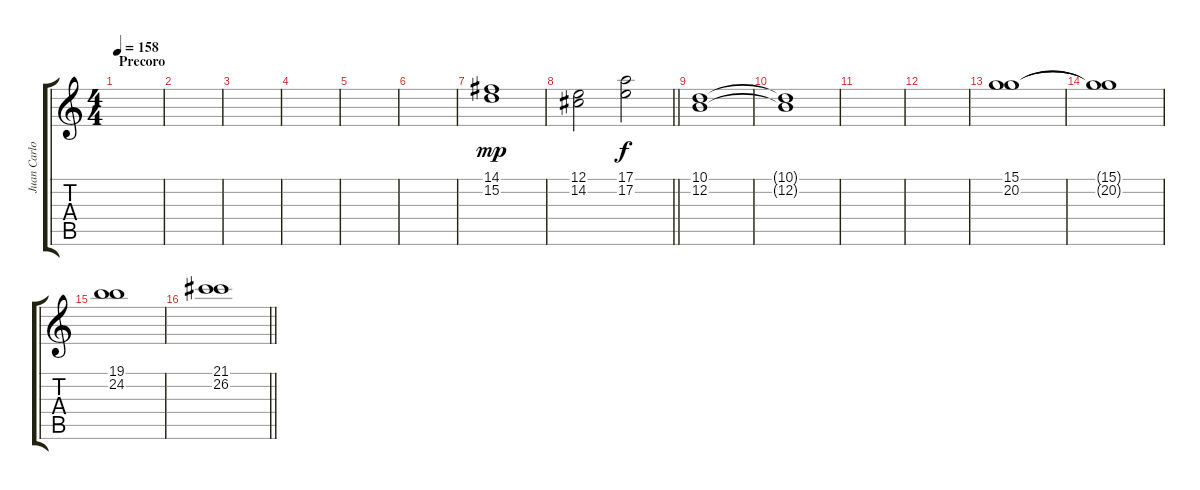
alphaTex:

\track ("Juan Carlos" "Juan Carlo") {instrument rockorgan}
\staff {score tabs}
\tuning (E4 B3 G3 D3 A2 E2) {hide}
\ts (4 4)
\section ("" "Precoro")
\tempo 158
\clef g2
\ks c
|
|
|
|
|
|
(14.1 15.2).1{dy mp volume 10} |
\barLineRight lightlight
(12.1 14.2).2 (17.1 17.2).2{dy f} |
(10.1 12.2).1{volume 0} |
(10.1{t} 12.2{t}).1 |
|
|
(15.1 20.2).1{volume 10} |
(15.1{t} 20.2{t}).1 |
(19.1 24.2).1 |
\barLineRight lightlight
(21.1 26.2).1
